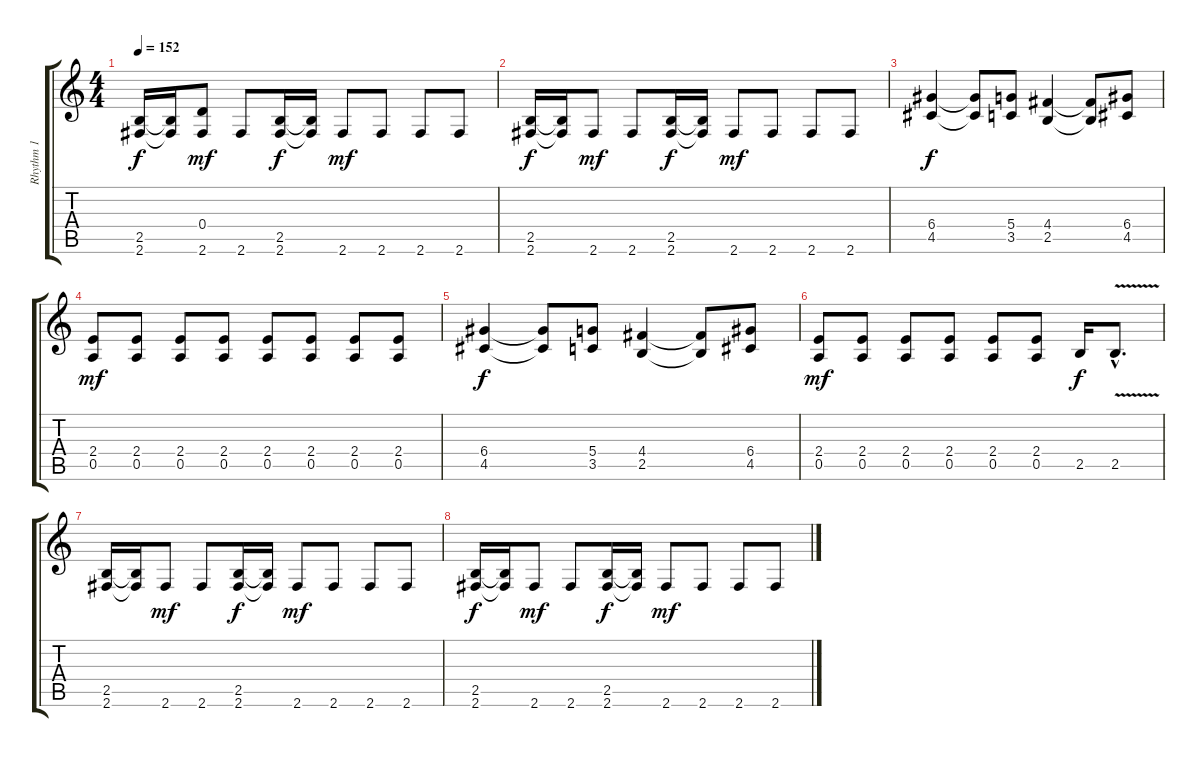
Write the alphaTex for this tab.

\track ("Rhythm 1" "Rhythm 1") {instrument overdrivenguitar}
\staff {score tabs}
\tuning (E4 B3 G3 D3 A2 E2) {hide}
\ts (4 4)
\tempo 152
\clef g2
\ks c
(2.5 2.6).16{dy f} (2.5{t} 2.6{t}).16 (0.4{t} 2.6).8{dy mf} 2.6.8 (2.5 2.6).16{dy f} (2.5{t} 2.6{t}).16 2.6.8{dy mf} 2.6.8 2.6.8 2.6.8 |
(2.5 2.6).16{dy f} (2.5{t} 2.6{t}).16 2.6.8{dy mf} 2.6.8 (2.5 2.6).16{dy f} (2.5{t} 2.6{t}).16 2.6.8{dy mf} 2.6.8 2.6.8 2.6.8 |
(6.4 4.5).4{dy f} (6.4{t} 4.5{t}).8 (5.4 3.5).8 (4.4 2.5).4 (4.4{t} 2.5{t}).8 (6.4 4.5).8 |
(2.4 0.5).8{dy mf} (2.4 0.5).8 (2.4 0.5).8 (2.4 0.5).8 (2.4 0.5).8 (2.4 0.5).8 (2.4 0.5).8 (2.4 0.5).8 |
(6.4 4.5).4{dy f} (6.4{t} 4.5{t}).8 (5.4 3.5).8 (4.4 2.5).4 (4.4{t} 2.5{t}).8 (6.4 4.5).8 |
(2.4 0.5).8{dy mf} (2.4 0.5).8 (2.4 0.5).8 (2.4 0.5).8 (2.4 0.5).8 (2.4 0.5).8 2.5.16{dy f} 2.5{v hac}.8{d} |
(2.5 2.6).16 (2.5{t} 2.6{t}).16 2.6.8{dy mf} 2.6.8 (2.5 2.6).16{dy f} (2.5{t} 2.6{t}).16 2.6.8{dy mf} 2.6.8 2.6.8 2.6.8 |
(2.5 2.6).16{dy f} (2.5{t} 2.6{t}).16 2.6.8{dy mf} 2.6.8 (2.5 2.6).16{dy f} (2.5{t} 2.6{t}).16 2.6.8{dy mf} 2.6.8 2.6.8 2.6.8
